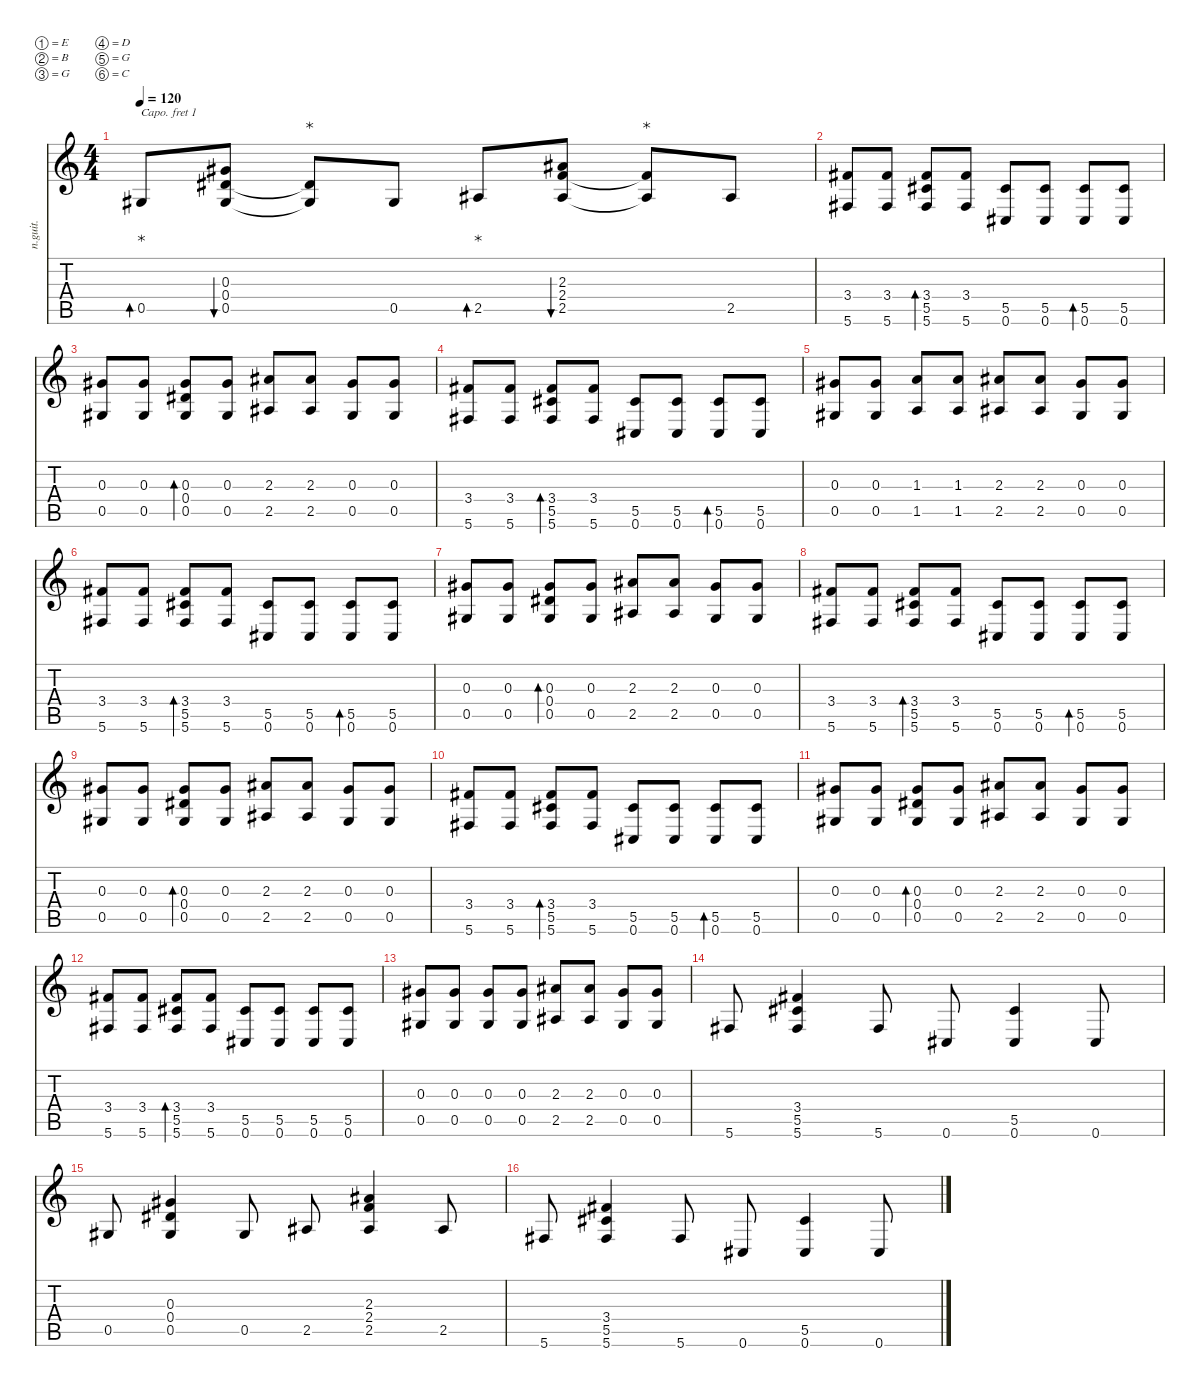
\defaultSystemsLayout 4
\hideDynamics
\bracketExtendMode nobrackets
\otherSystemsTrackNameOrientation horizontal
\track ("Guitar 3 (bass)" "n.guit.") {defaultSystemsLayout 6 mute instrument acousticguitarnylon}
\staff {score tabs}
\capo 1
\tuning (E4 B3 G3 D3 G2 C2)
\ts (4 4)
\tempo 120
\clef g2
\ks c
0.5{acc #}.8{bd 51 dy mf glpt beam Up} (0.5{acc #} 0.4{acc #} 0.3{acc #}).8{bu 51 beam Up} (0.5{t acc #} 0.4{t acc #}).8{glpf beam Up} 0.5{acc #}.8{beam Up} 2.5{acc #}.8{bd 51 glpt beam Up} (2.5{acc #} 2.4 2.3{acc #}).8{bu 51 beam Up} (2.5{t acc #} 2.4{t}).8{glpf beam Up} 2.5{acc #}.8{beam Up} |
(5.6{acc #} 3.4{acc #}).8{beam Up} (5.6{acc #} 3.4{acc #}).8{beam Up} (5.6{acc #} 5.5{acc #} 3.4{acc #}).8{bd 51 beam Up} (5.6{acc #} 3.4{acc #}).8{beam Up} (0.6{acc #} 5.5{acc #}).8{beam Up} (0.6{acc #} 5.5{acc #}).8{beam Up} (0.6{acc #} 5.5{acc #}).8{bd 51 beam Up} (0.6{acc #} 5.5{acc #}).8{beam Up} |
(0.5{acc #} 0.3{acc #}).8{beam Up} (0.5{acc #} 0.3{acc #}).8{beam Up} (0.5{acc #} 0.4{acc #} 0.3{acc #}).8{bd 51 beam Up} (0.5{acc #} 0.3{acc #}).8{beam Up} (2.5{acc #} 2.3{acc #}).8{beam Up} (2.5{acc #} 2.3{acc #}).8{beam Up} (0.5{acc #} 0.3{acc #}).8{beam Up} (0.5{acc #} 0.3{acc #}).8{beam Up} |
(5.6{acc #} 3.4{acc #}).8{beam Up} (5.6{acc #} 3.4{acc #}).8{beam Up} (5.6{acc #} 5.5{acc #} 3.4{acc #}).8{bd 51 beam Up} (5.6{acc #} 3.4{acc #}).8{beam Up} (0.6{acc #} 5.5{acc #}).8{beam Up} (0.6{acc #} 5.5{acc #}).8{beam Up} (0.6{acc #} 5.5{acc #}).8{bd 51 beam Up} (0.6{acc #} 5.5{acc #}).8{beam Up} |
(0.5{acc #} 0.3{acc #}).8{beam Up} (0.5{acc #} 0.3{acc #}).8{beam Up} (1.5 1.3).8{beam Up} (1.5 1.3).8{beam Up} (2.5{acc #} 2.3{acc #}).8{beam Up} (2.5{acc #} 2.3{acc #}).8{beam Up} (0.5{acc #} 0.3{acc #}).8{beam Up} (0.5{acc #} 0.3{acc #}).8{beam Up} |
(5.6{acc #} 3.4{acc #}).8{beam Up} (5.6{acc #} 3.4{acc #}).8{beam Up} (5.6{acc #} 5.5{acc #} 3.4{acc #}).8{bd 51 beam Up} (5.6{acc #} 3.4{acc #}).8{beam Up} (0.6{acc #} 5.5{acc #}).8{beam Up} (0.6{acc #} 5.5{acc #}).8{beam Up} (0.6{acc #} 5.5{acc #}).8{bd 51 beam Up} (0.6{acc #} 5.5{acc #}).8{beam Up} |
(0.5{acc #} 0.3{acc #}).8{beam Up} (0.5{acc #} 0.3{acc #}).8{beam Up} (0.5{acc #} 0.4{acc #} 0.3{acc #}).8{bd 51 beam Up} (0.5{acc #} 0.3{acc #}).8{beam Up} (2.5{acc #} 2.3{acc #}).8{beam Up} (2.5{acc #} 2.3{acc #}).8{beam Up} (0.5{acc #} 0.3{acc #}).8{beam Up} (0.5{acc #} 0.3{acc #}).8{beam Up} |
(5.6{acc #} 3.4{acc #}).8{beam Up} (5.6{acc #} 3.4{acc #}).8{beam Up} (5.6{acc #} 5.5{acc #} 3.4{acc #}).8{bd 51 beam Up} (5.6{acc #} 3.4{acc #}).8{beam Up} (0.6{acc #} 5.5{acc #}).8{beam Up} (0.6{acc #} 5.5{acc #}).8{beam Up} (0.6{acc #} 5.5{acc #}).8{bd 51 beam Up} (0.6{acc #} 5.5{acc #}).8{beam Up} |
(0.5{acc #} 0.3{acc #}).8{beam Up} (0.5{acc #} 0.3{acc #}).8{beam Up} (0.5{acc #} 0.4{acc #} 0.3{acc #}).8{bd 51 beam Up} (0.5{acc #} 0.3{acc #}).8{beam Up} (2.5{acc #} 2.3{acc #}).8{beam Up} (2.5{acc #} 2.3{acc #}).8{beam Up} (0.5{acc #} 0.3{acc #}).8{beam Up} (0.5{acc #} 0.3{acc #}).8{beam Up} |
(5.6{acc #} 3.4{acc #}).8{beam Up} (5.6{acc #} 3.4{acc #}).8{beam Up} (5.6{acc #} 5.5{acc #} 3.4{acc #}).8{bd 51 beam Up} (5.6{acc #} 3.4{acc #}).8{beam Up} (0.6{acc #} 5.5{acc #}).8{beam Up} (0.6{acc #} 5.5{acc #}).8{beam Up} (0.6{acc #} 5.5{acc #}).8{bd 51 beam Up} (0.6{acc #} 5.5{acc #}).8{beam Up} |
(0.5{acc #} 0.3{acc #}).8{beam Up} (0.5{acc #} 0.3{acc #}).8{beam Up} (0.5{acc #} 0.4{acc #} 0.3{acc #}).8{bd 51 beam Up} (0.5{acc #} 0.3{acc #}).8{beam Up} (2.5{acc #} 2.3{acc #}).8{beam Up} (2.5{acc #} 2.3{acc #}).8{beam Up} (0.5{acc #} 0.3{acc #}).8{beam Up} (0.5{acc #} 0.3{acc #}).8{beam Up} |
(5.6{acc #} 3.4{acc #}).8{beam Up} (5.6{acc #} 3.4{acc #}).8{beam Up} (5.6{acc #} 5.5{acc #} 3.4{acc #}).8{bd 51 beam Up} (5.6{acc #} 3.4{acc #}).8{beam Up} (0.6{acc #} 5.5{acc #}).8{beam Up} (0.6{acc #} 5.5{acc #}).8{beam Up} (0.6{acc #} 5.5{acc #}).8{beam Up} (0.6{acc #} 5.5{acc #}).8{beam Up} |
(0.5{acc #} 0.3{acc #}).8{beam Up} (0.5{acc #} 0.3{acc #}).8{beam Up} (0.5{acc #} 0.3{acc #}).8{beam Up} (0.5{acc #} 0.3{acc #}).8{beam Up} (2.5{acc #} 2.3{acc #}).8{beam Up} (2.5{acc #} 2.3{acc #}).8{beam Up} (0.5{acc #} 0.3{acc #}).8{beam Up} (0.5{acc #} 0.3{acc #}).8{beam Up} |
5.6{acc #}.8{beam Up} (5.6{acc #} 5.5{acc #} 3.4{acc #}).4{beam Up} 5.6{acc #}.8{beam Up} 0.6{acc #}.8{beam Up} (0.6{acc #} 5.5{acc #}).4{beam Up} 0.6{acc #}.8{beam Up} |
0.5{acc #}.8{beam Up} (0.5{acc #} 0.4{acc #} 0.3{acc #}).4{beam Up} 0.5{acc #}.8{beam Up} 2.5{acc #}.8{beam Up} (2.5{acc #} 2.4 2.3{acc #}).4{beam Up} 2.5{acc #}.8{beam Up} |
5.6{acc #}.8{beam Up} (5.6{acc #} 5.5{acc #} 3.4{acc #}).4{beam Up} 5.6{acc #}.8{beam Up} 0.6{acc #}.8{beam Up} (0.6{acc #} 5.5{acc #}).4{beam Up} 0.6{acc #}.8{beam Up}
